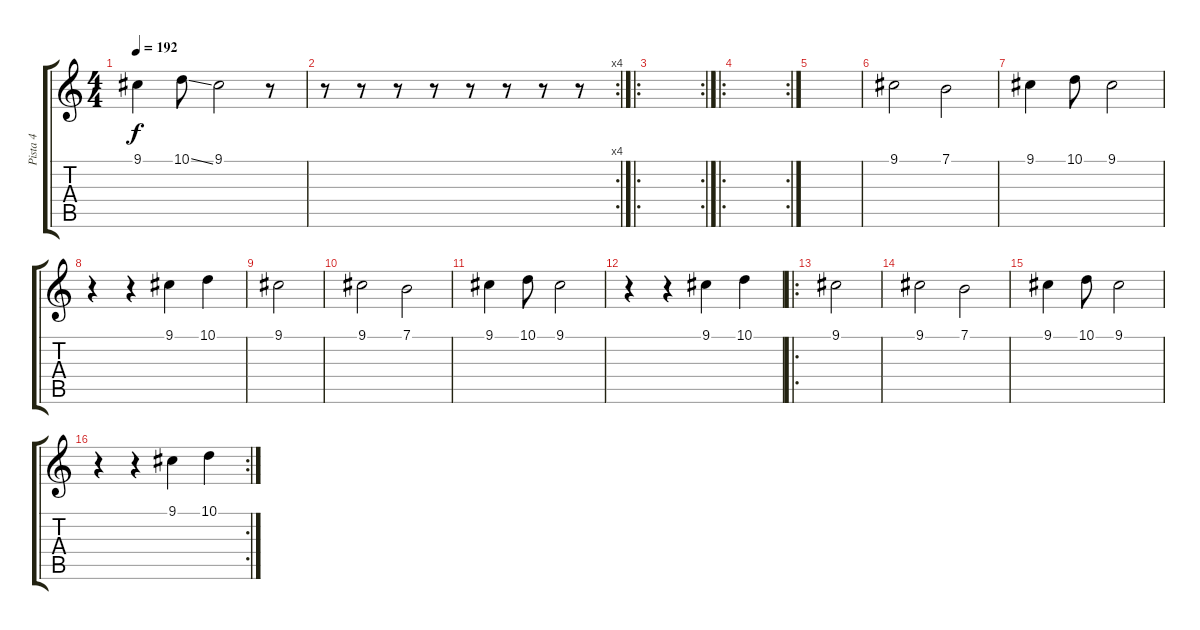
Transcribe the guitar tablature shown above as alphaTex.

\track ("Pista 4" "Pista 4") {instrument flute}
\staff {score tabs}
\tuning (E4 B3 G3 D3 A2 E2) {hide}
\ts (4 4)
\tempo 192
\clef g2
\ks c
9.1.4{dy f} 10.1{ss}.8 9.1.2 r.8 |
\rc 4
r.8 r.8 r.8 r.8 r.8 r.8 r.8 r.8 |
\ro
\rc 2
|
\ro
\rc 2
|
|
9.1.2 7.1.2 |
9.1.4 10.1.8 9.1.2 |
r.4 r.4 9.1.4 10.1.4 |
9.1.2 |
9.1.2 7.1.2 |
9.1.4 10.1.8 9.1.2 |
r.4 r.4 9.1.4 10.1.4 |
\ro
9.1.2 |
9.1.2 7.1.2 |
9.1.4 10.1.8 9.1.2 |
\rc 2
r.4 r.4 9.1.4 10.1.4
